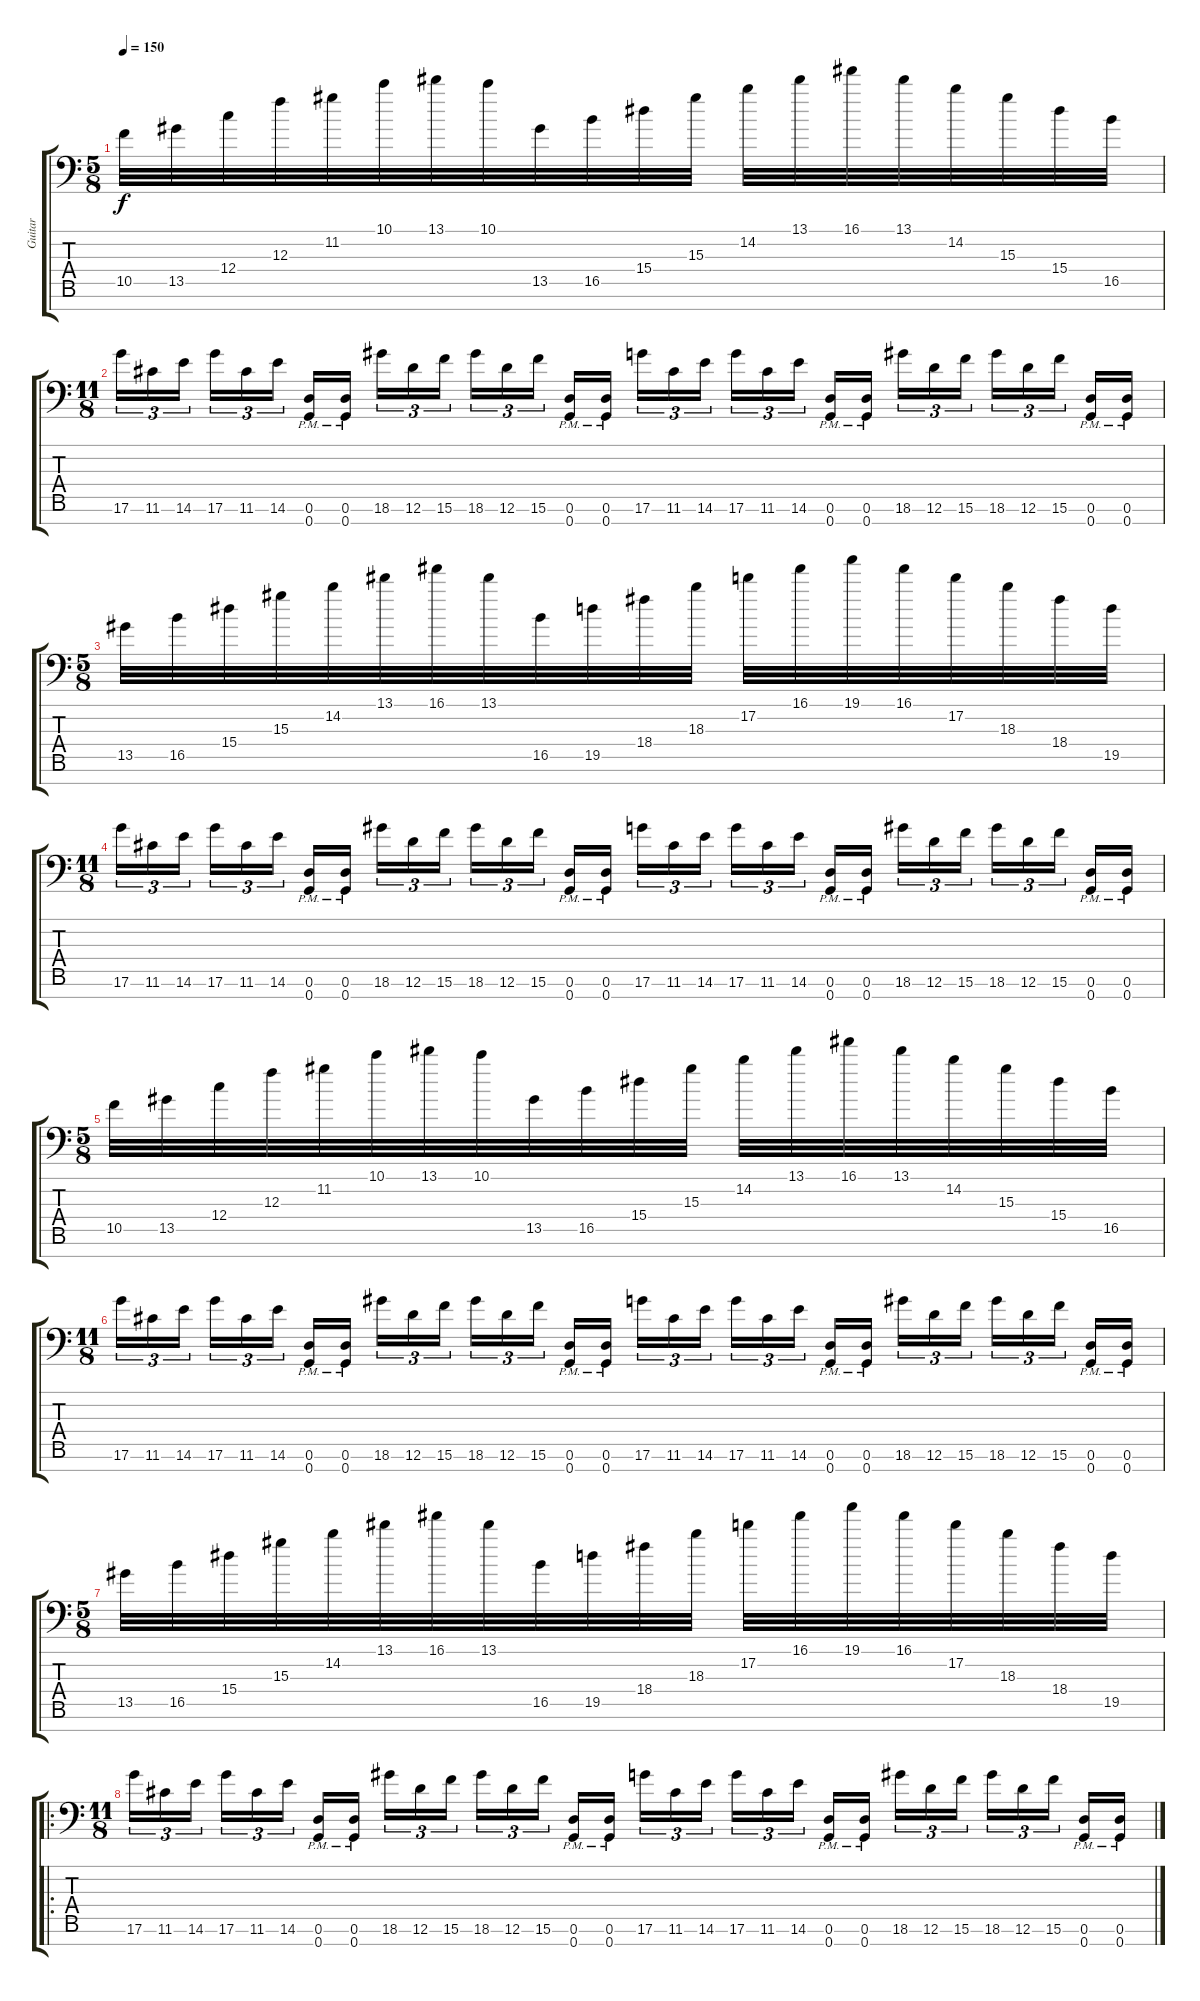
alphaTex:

\track ("Guitar" "Guitar") {instrument distortionguitar}
\staff {score tabs}
\tuning (D4 A3 F3 C3 G2 D2 G1) {hide}
\ts (5 8)
\tempo 150
\clef f4
\ks c
10.5.32{dy f} 13.5.32 12.4.32 12.3.32 11.2.32 10.1.32 13.1.32 10.1.32 13.5.32 16.5.32 15.4.32 15.3.32 14.2.32 13.1.32 16.1.32 13.1.32 14.2.32 15.3.32 15.4.32 16.5.32 |
\ts (11 8)
17.6.16{tu (3 2)} 11.6.16{tu (3 2)} 14.6.16{tu (3 2)} 17.6.16{tu (3 2)} 11.6.16{tu (3 2)} 14.6.16{tu (3 2)} (0.6{pm} 0.7{pm}).16 (0.6{pm} 0.7{pm}).16 18.6.16{tu (3 2)} 12.6.16{tu (3 2)} 15.6.16{tu (3 2)} 18.6.16{tu (3 2)} 12.6.16{tu (3 2)} 15.6.16{tu (3 2)} (0.6{pm} 0.7{pm}).16 (0.6{pm} 0.7{pm}).16 17.6.16{tu (3 2)} 11.6.16{tu (3 2)} 14.6.16{tu (3 2)} 17.6.16{tu (3 2)} 11.6.16{tu (3 2)} 14.6.16{tu (3 2)} (0.6{pm} 0.7{pm}).16 (0.6{pm} 0.7{pm}).16 18.6.16{tu (3 2)} 12.6.16{tu (3 2)} 15.6.16{tu (3 2)} 18.6.16{tu (3 2)} 12.6.16{tu (3 2)} 15.6.16{tu (3 2)} (0.6{pm} 0.7{pm}).16 (0.6{pm} 0.7{pm}).16 |
\ts (5 8)
13.5.32 16.5.32 15.4.32 15.3.32 14.2.32 13.1.32 16.1.32 13.1.32 16.5.32 19.5.32 18.4.32 18.3.32 17.2.32 16.1.32 19.1.32 16.1.32 17.2.32 18.3.32 18.4.32 19.5.32 |
\ts (11 8)
17.6.16{tu (3 2)} 11.6.16{tu (3 2)} 14.6.16{tu (3 2)} 17.6.16{tu (3 2)} 11.6.16{tu (3 2)} 14.6.16{tu (3 2)} (0.6{pm} 0.7{pm}).16 (0.6{pm} 0.7{pm}).16 18.6.16{tu (3 2)} 12.6.16{tu (3 2)} 15.6.16{tu (3 2)} 18.6.16{tu (3 2)} 12.6.16{tu (3 2)} 15.6.16{tu (3 2)} (0.6{pm} 0.7{pm}).16 (0.6{pm} 0.7{pm}).16 17.6.16{tu (3 2)} 11.6.16{tu (3 2)} 14.6.16{tu (3 2)} 17.6.16{tu (3 2)} 11.6.16{tu (3 2)} 14.6.16{tu (3 2)} (0.6{pm} 0.7{pm}).16 (0.6{pm} 0.7{pm}).16 18.6.16{tu (3 2)} 12.6.16{tu (3 2)} 15.6.16{tu (3 2)} 18.6.16{tu (3 2)} 12.6.16{tu (3 2)} 15.6.16{tu (3 2)} (0.6{pm} 0.7{pm}).16 (0.6{pm} 0.7{pm}).16 |
\ts (5 8)
10.5.32 13.5.32 12.4.32 12.3.32 11.2.32 10.1.32 13.1.32 10.1.32 13.5.32 16.5.32 15.4.32 15.3.32 14.2.32 13.1.32 16.1.32 13.1.32 14.2.32 15.3.32 15.4.32 16.5.32 |
\ts (11 8)
17.6.16{tu (3 2)} 11.6.16{tu (3 2)} 14.6.16{tu (3 2)} 17.6.16{tu (3 2)} 11.6.16{tu (3 2)} 14.6.16{tu (3 2)} (0.6{pm} 0.7{pm}).16 (0.6{pm} 0.7{pm}).16 18.6.16{tu (3 2)} 12.6.16{tu (3 2)} 15.6.16{tu (3 2)} 18.6.16{tu (3 2)} 12.6.16{tu (3 2)} 15.6.16{tu (3 2)} (0.6{pm} 0.7{pm}).16 (0.6{pm} 0.7{pm}).16 17.6.16{tu (3 2)} 11.6.16{tu (3 2)} 14.6.16{tu (3 2)} 17.6.16{tu (3 2)} 11.6.16{tu (3 2)} 14.6.16{tu (3 2)} (0.6{pm} 0.7{pm}).16 (0.6{pm} 0.7{pm}).16 18.6.16{tu (3 2)} 12.6.16{tu (3 2)} 15.6.16{tu (3 2)} 18.6.16{tu (3 2)} 12.6.16{tu (3 2)} 15.6.16{tu (3 2)} (0.6{pm} 0.7{pm}).16 (0.6{pm} 0.7{pm}).16 |
\ts (5 8)
13.5.32 16.5.32 15.4.32 15.3.32 14.2.32 13.1.32 16.1.32 13.1.32 16.5.32 19.5.32 18.4.32 18.3.32 17.2.32 16.1.32 19.1.32 16.1.32 17.2.32 18.3.32 18.4.32 19.5.32 |
\ro
\ts (11 8)
17.6.16{tu (3 2)} 11.6.16{tu (3 2)} 14.6.16{tu (3 2)} 17.6.16{tu (3 2)} 11.6.16{tu (3 2)} 14.6.16{tu (3 2)} (0.6{pm} 0.7{pm}).16 (0.6{pm} 0.7{pm}).16 18.6.16{tu (3 2)} 12.6.16{tu (3 2)} 15.6.16{tu (3 2)} 18.6.16{tu (3 2)} 12.6.16{tu (3 2)} 15.6.16{tu (3 2)} (0.6{pm} 0.7{pm}).16 (0.6{pm} 0.7{pm}).16 17.6.16{tu (3 2)} 11.6.16{tu (3 2)} 14.6.16{tu (3 2)} 17.6.16{tu (3 2)} 11.6.16{tu (3 2)} 14.6.16{tu (3 2)} (0.6{pm} 0.7{pm}).16 (0.6{pm} 0.7{pm}).16 18.6.16{tu (3 2)} 12.6.16{tu (3 2)} 15.6.16{tu (3 2)} 18.6.16{tu (3 2)} 12.6.16{tu (3 2)} 15.6.16{tu (3 2)} (0.6{pm} 0.7{pm}).16 (0.6{pm} 0.7{pm}).16
